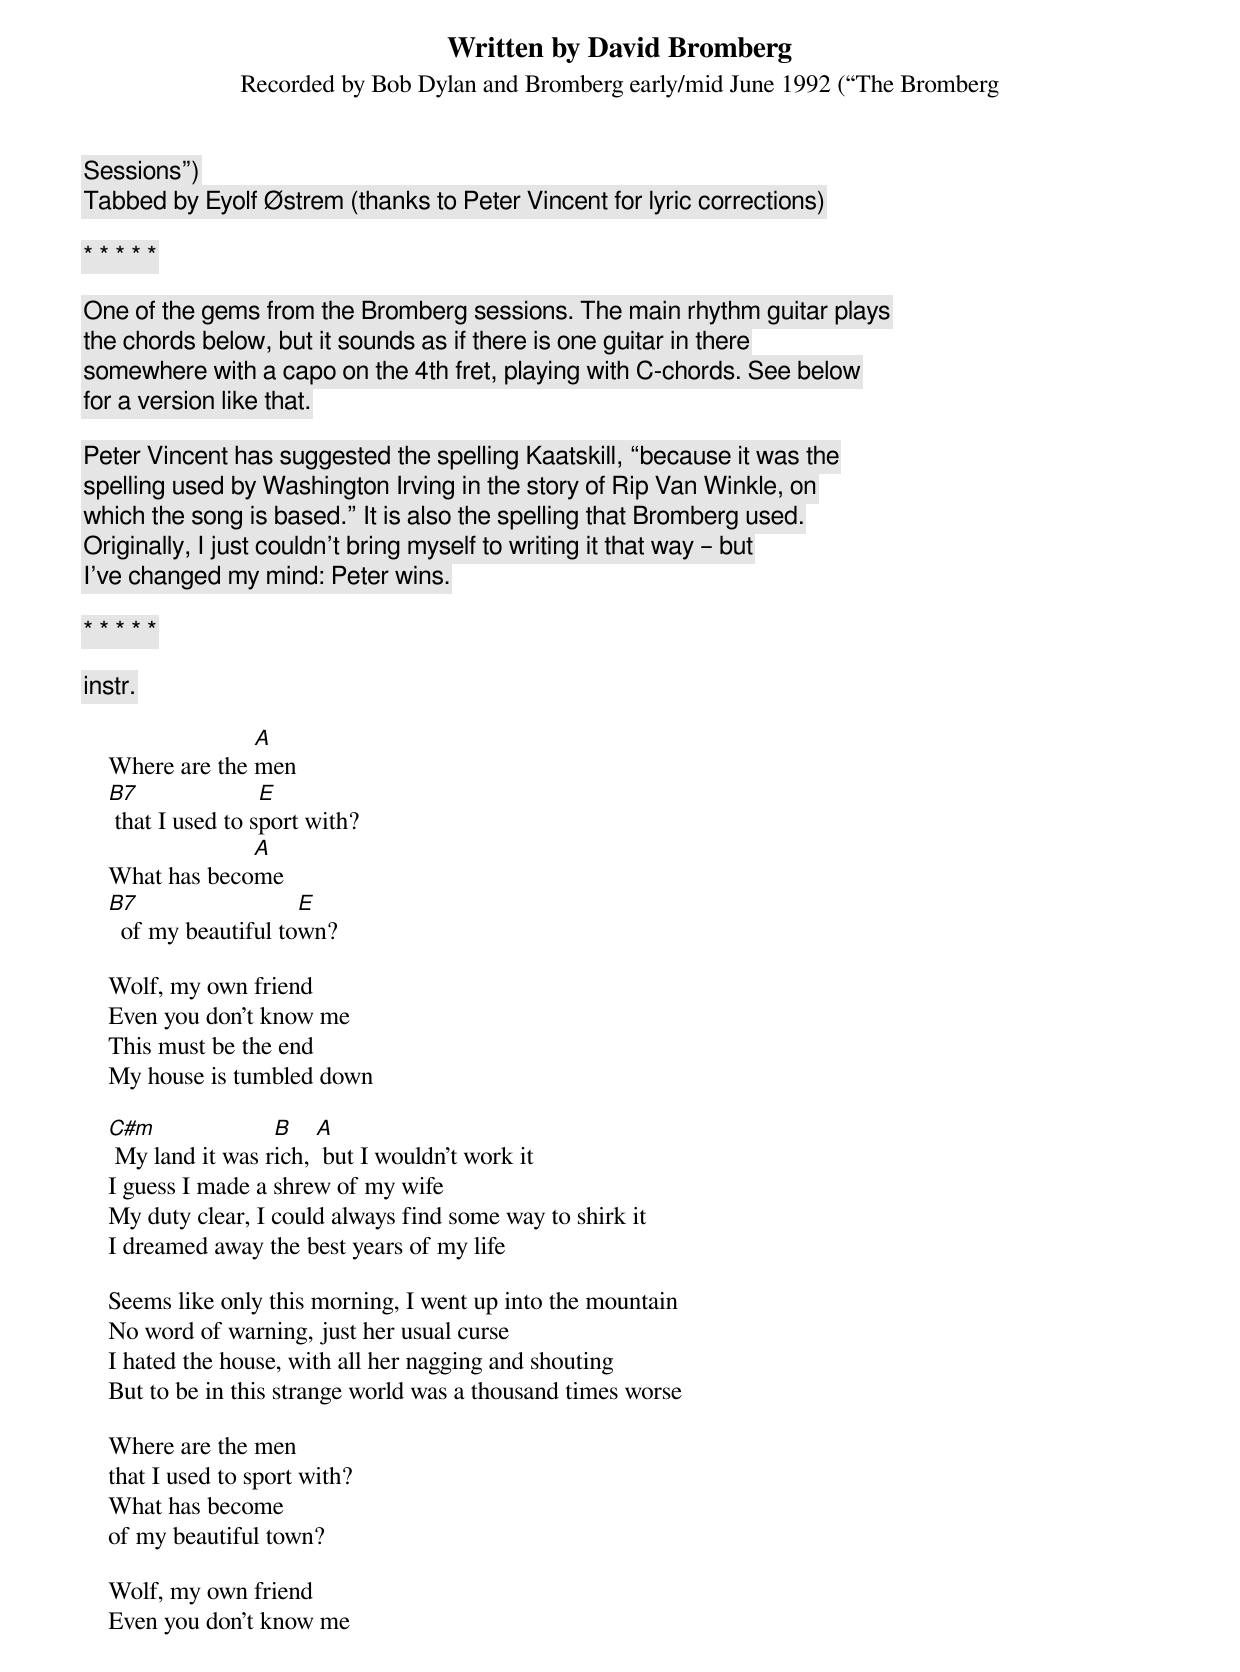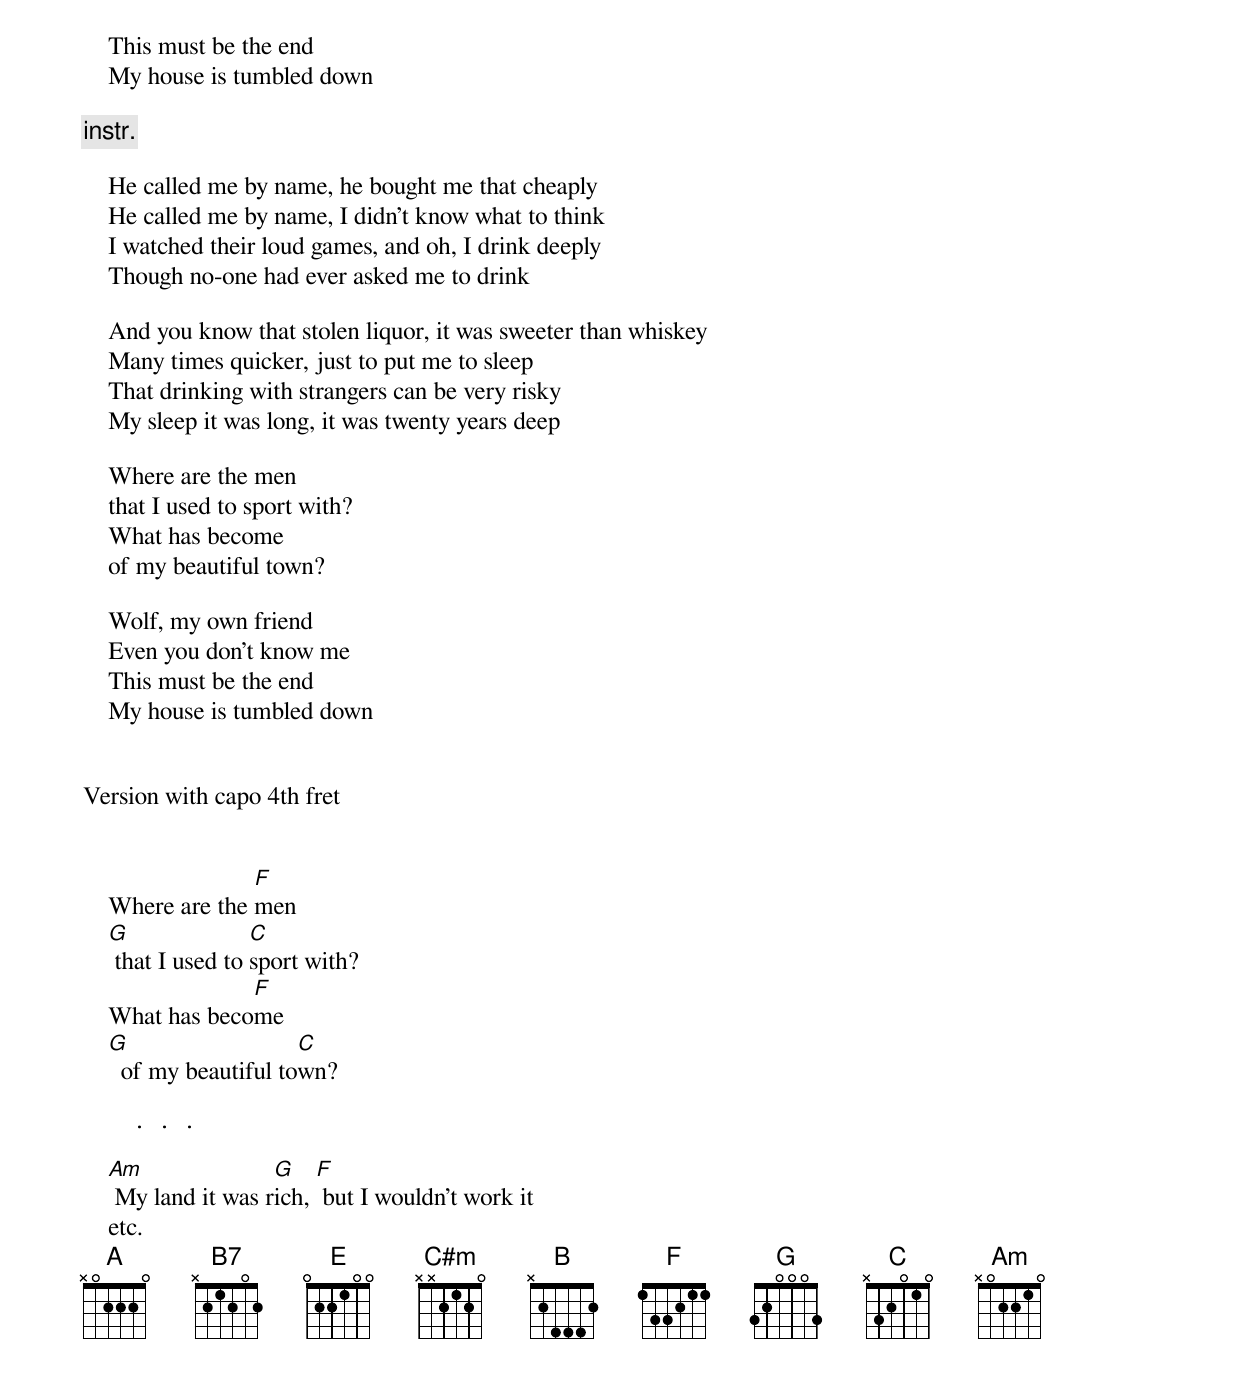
Written by David Bromberg
Recorded by Bob Dylan and Bromberg early/mid June 1992 (“The Bromberg
Sessions”)
Tabbed by Eyolf Østrem (thanks to Peter Vincent for lyric corrections)

* * * * *

One of the gems from the Bromberg sessions. The main rhythm guitar plays
the chords below, but it sounds as if there is one guitar in there
somewhere with a capo on the 4th fret, playing with C-chords. See below
for a version like that.

Peter Vincent has suggested the spelling Kaatskill, “because it was the
spelling used by Washington Irving in the story of Rip Van Winkle, on
which the song is based.” It is also the spelling that Bromberg used.
Originally, I just couldn't bring myself to writing it that way – but
I’ve changed my mind: Peter wins.

* * * * *

    [instr.]

                  A
    Where are the men
    B7               E
     that I used to sport with?
                 A
    What has become
    B7                  E
      of my beautiful town?

    Wolf, my own friend
    Even you don't know me
    This must be the end
    My house is tumbled down

    C#m              B    A
     My land it was rich,  but I wouldn't work it
    I guess I made a shrew of my wife
    My duty clear, I could always find some way to shirk it
    I dreamed away the best years of my life

    Seems like only this morning, I went up into the mountain
    No word of warning, just her usual curse
    I hated the house, with all her nagging and shouting
    But to be in this strange world was a thousand times worse

    Where are the men
    that I used to sport with?
    What has become
    of my beautiful town?

    Wolf, my own friend
    Even you don't know me
    This must be the end
    My house is tumbled down

    [instr.]

    He called me by name, he bought me that cheaply
    He called me by name, I didn't know what to think
    I watched their loud games, and oh, I drink deeply
    Though no-one had ever asked me to drink

    And you know that stolen liquor, it was sweeter than whiskey
    Many times quicker, just to put me to sleep
    That drinking with strangers can be very risky
    My sleep it was long, it was twenty years deep

    Where are the men
    that I used to sport with?
    What has become
    of my beautiful town?

    Wolf, my own friend
    Even you don't know me
    This must be the end
    My house is tumbled down

<h2 class="songversion">
Version with capo 4th fret

</h2>
                  F
    Where are the men
    G               C
     that I used to sport with?
                 F
    What has become
    G                   C
      of my beautiful town?

    . . .

    Am               G    F
     My land it was rich,  but I wouldn't work it
    etc.
